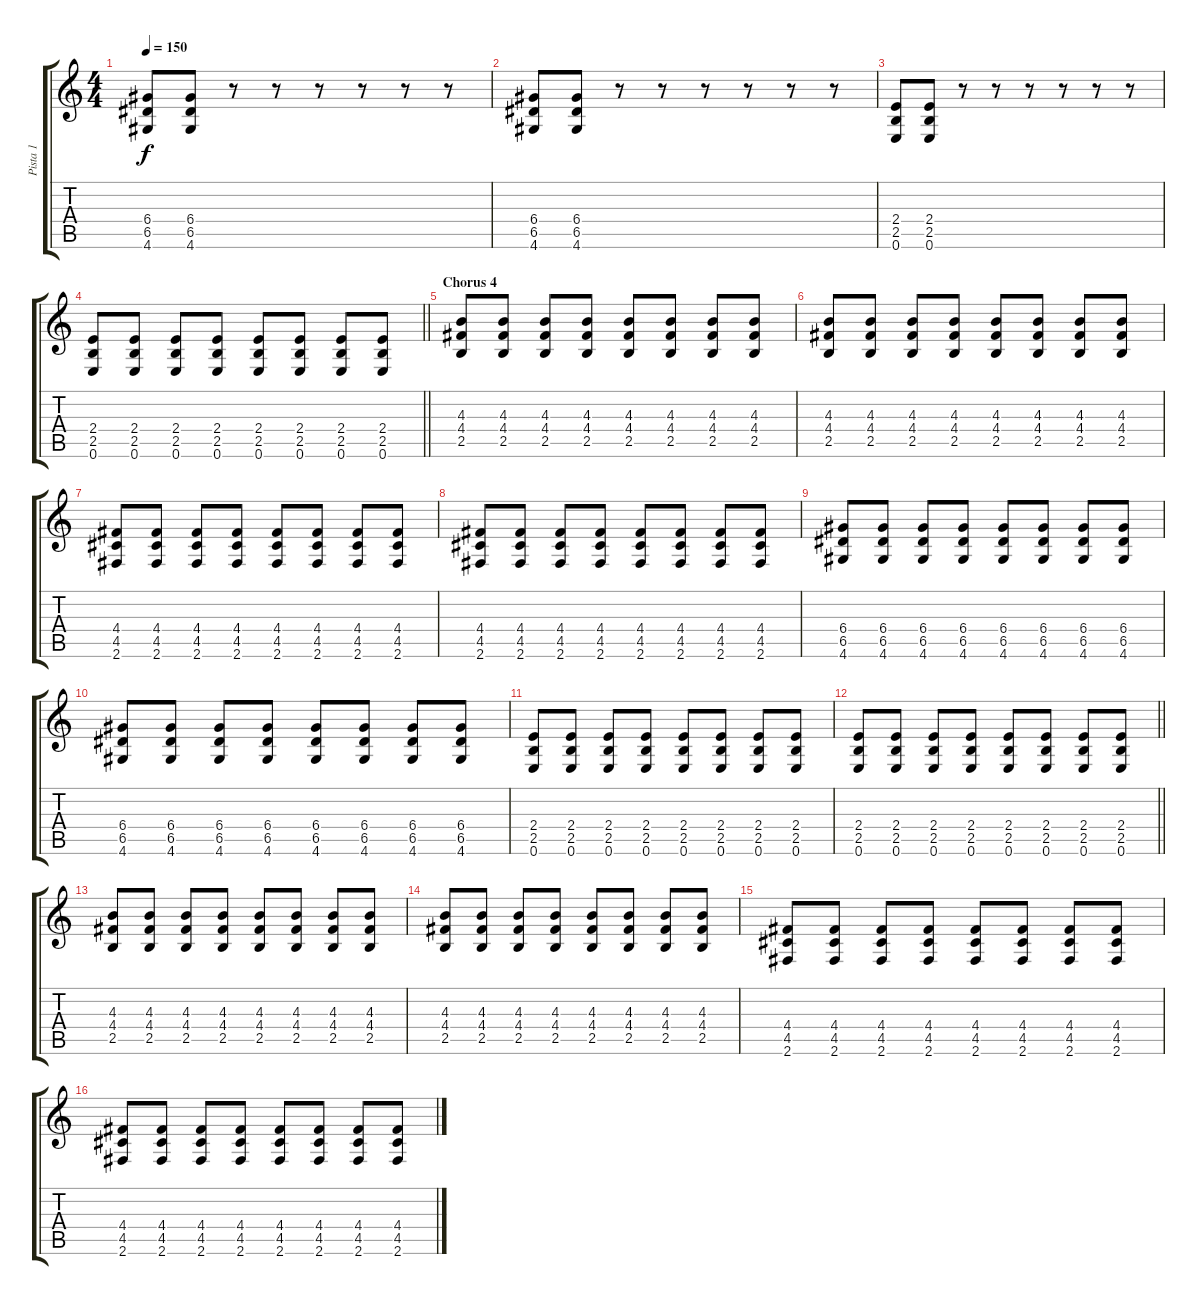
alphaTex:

\track ("Pista 1" "Pista 1") {instrument distortionguitar}
\staff {score tabs}
\tuning (E4 B3 G3 D3 A2 E2) {hide}
\ts (4 4)
\tempo 150
\clef g2
\ks c
(6.4 6.5 4.6).8{dy f} (6.4 6.5 4.6).8 r.8 r.8 r.8 r.8 r.8 r.8 |
(6.4 6.5 4.6).8 (6.4 6.5 4.6).8 r.8 r.8 r.8 r.8 r.8 r.8 |
(2.4 2.5 0.6).8 (2.4 2.5 0.6).8 r.8 r.8 r.8 r.8 r.8 r.8 |
\barLineRight lightlight
(2.4 2.5 0.6).8 (2.4 2.5 0.6).8 (2.4 2.5 0.6).8 (2.4 2.5 0.6).8 (2.4 2.5 0.6).8 (2.4 2.5 0.6).8 (2.4 2.5 0.6).8 (2.4 2.5 0.6).8 |
\section ("" "Chorus 4")
(4.3 4.4 2.5).8 (4.3 4.4 2.5).8 (4.3 4.4 2.5).8 (4.3 4.4 2.5).8 (4.3 4.4 2.5).8 (4.3 4.4 2.5).8 (4.3 4.4 2.5).8 (4.3 4.4 2.5).8 |
(4.3 4.4 2.5).8 (4.3 4.4 2.5).8 (4.3 4.4 2.5).8 (4.3 4.4 2.5).8 (4.3 4.4 2.5).8 (4.3 4.4 2.5).8 (4.3 4.4 2.5).8 (4.3 4.4 2.5).8 |
(4.4 4.5 2.6).8 (4.4 4.5 2.6).8 (4.4 4.5 2.6).8 (4.4 4.5 2.6).8 (4.4 4.5 2.6).8 (4.4 4.5 2.6).8 (4.4 4.5 2.6).8 (4.4 4.5 2.6).8 |
(4.4 4.5 2.6).8 (4.4 4.5 2.6).8 (4.4 4.5 2.6).8 (4.4 4.5 2.6).8 (4.4 4.5 2.6).8 (4.4 4.5 2.6).8 (4.4 4.5 2.6).8 (4.4 4.5 2.6).8 |
(6.4 6.5 4.6).8 (6.4 6.5 4.6).8 (6.4 6.5 4.6).8 (6.4 6.5 4.6).8 (6.4 6.5 4.6).8 (6.4 6.5 4.6).8 (6.4 6.5 4.6).8 (6.4 6.5 4.6).8 |
(6.4 6.5 4.6).8 (6.4 6.5 4.6).8 (6.4 6.5 4.6).8 (6.4 6.5 4.6).8 (6.4 6.5 4.6).8 (6.4 6.5 4.6).8 (6.4 6.5 4.6).8 (6.4 6.5 4.6).8 |
(2.4 2.5 0.6).8 (2.4 2.5 0.6).8 (2.4 2.5 0.6).8 (2.4 2.5 0.6).8 (2.4 2.5 0.6).8 (2.4 2.5 0.6).8 (2.4 2.5 0.6).8 (2.4 2.5 0.6).8 |
\barLineRight lightlight
(2.4 2.5 0.6).8 (2.4 2.5 0.6).8 (2.4 2.5 0.6).8 (2.4 2.5 0.6).8 (2.4 2.5 0.6).8 (2.4 2.5 0.6).8 (2.4 2.5 0.6).8 (2.4 2.5 0.6).8 |
(4.3 4.4 2.5).8 (4.3 4.4 2.5).8 (4.3 4.4 2.5).8 (4.3 4.4 2.5).8 (4.3 4.4 2.5).8 (4.3 4.4 2.5).8 (4.3 4.4 2.5).8 (4.3 4.4 2.5).8 |
(4.3 4.4 2.5).8 (4.3 4.4 2.5).8 (4.3 4.4 2.5).8 (4.3 4.4 2.5).8 (4.3 4.4 2.5).8 (4.3 4.4 2.5).8 (4.3 4.4 2.5).8 (4.3 4.4 2.5).8 |
(4.4 4.5 2.6).8 (4.4 4.5 2.6).8 (4.4 4.5 2.6).8 (4.4 4.5 2.6).8 (4.4 4.5 2.6).8 (4.4 4.5 2.6).8 (4.4 4.5 2.6).8 (4.4 4.5 2.6).8 |
(4.4 4.5 2.6).8 (4.4 4.5 2.6).8 (4.4 4.5 2.6).8 (4.4 4.5 2.6).8 (4.4 4.5 2.6).8 (4.4 4.5 2.6).8 (4.4 4.5 2.6).8 (4.4 4.5 2.6).8
